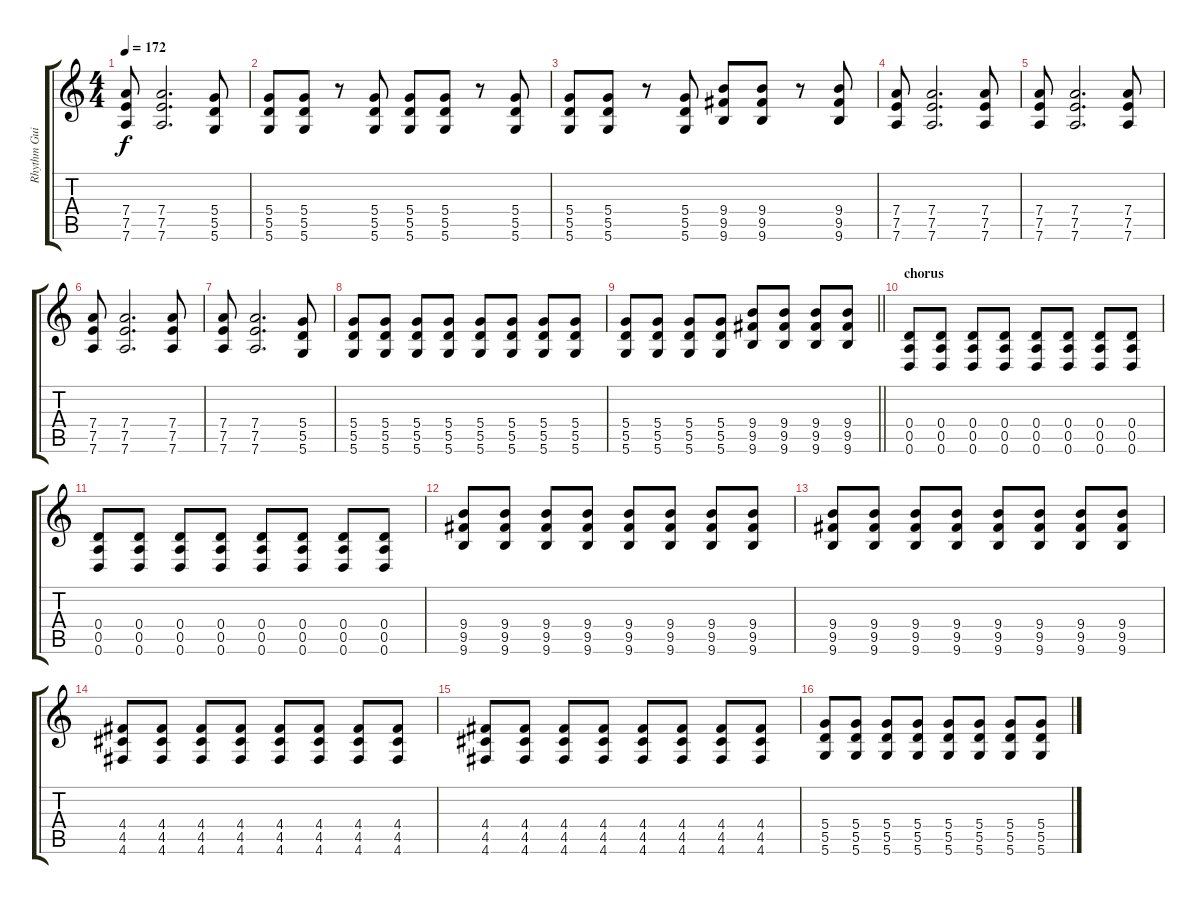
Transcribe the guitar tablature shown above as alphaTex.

\track ("Rhythm Guitar" "Rhythm Gui") {instrument distortionguitar}
\staff {score tabs}
\tuning (E4 B3 G3 D3 A2 D2) {hide}
\ts (4 4)
\tempo 172
\clef g2
\ks c
(7.4 7.5 7.6).8{dy f} (7.4 7.5 7.6).2{d} (5.4 5.5 5.6).8 |
(5.4 5.5 5.6).8 (5.4 5.5 5.6).8 r.8 (5.4 5.5 5.6).8 (5.4 5.5 5.6).8 (5.4 5.5 5.6).8 r.8 (5.4 5.5 5.6).8 |
(5.4 5.5 5.6).8 (5.4 5.5 5.6).8 r.8 (5.4 5.5 5.6).8 (9.4 9.5 9.6).8 (9.4 9.5 9.6).8 r.8 (9.4 9.5 9.6).8 |
(7.4 7.5 7.6).8 (7.4 7.5 7.6).2{d} (7.4 7.5 7.6).8 |
(7.4 7.5 7.6).8 (7.4 7.5 7.6).2{d} (7.4 7.5 7.6).8 |
(7.4 7.5 7.6).8 (7.4 7.5 7.6).2{d} (7.4 7.5 7.6).8 |
(7.4 7.5 7.6).8 (7.4 7.5 7.6).2{d} (5.4 5.5 5.6).8 |
(5.4 5.5 5.6).8 (5.4 5.5 5.6).8 (5.4 5.5 5.6).8 (5.4 5.5 5.6).8 (5.4 5.5 5.6).8 (5.4 5.5 5.6).8 (5.4 5.5 5.6).8 (5.4 5.5 5.6).8 |
\barLineRight lightlight
(5.4 5.5 5.6).8 (5.4 5.5 5.6).8 (5.4 5.5 5.6).8 (5.4 5.5 5.6).8 (9.4 9.5 9.6).8 (9.4 9.5 9.6).8 (9.4 9.5 9.6).8 (9.4 9.5 9.6).8 |
\section ("" "chorus")
(0.4 0.5 0.6).8 (0.4 0.5 0.6).8 (0.4 0.5 0.6).8 (0.4 0.5 0.6).8 (0.4 0.5 0.6).8 (0.4 0.5 0.6).8 (0.4 0.5 0.6).8 (0.4 0.5 0.6).8 |
(0.4 0.5 0.6).8 (0.4 0.5 0.6).8 (0.4 0.5 0.6).8 (0.4 0.5 0.6).8 (0.4 0.5 0.6).8 (0.4 0.5 0.6).8 (0.4 0.5 0.6).8 (0.4 0.5 0.6).8 |
(9.4 9.5 9.6).8 (9.4 9.5 9.6).8 (9.4 9.5 9.6).8 (9.4 9.5 9.6).8 (9.4 9.5 9.6).8 (9.4 9.5 9.6).8 (9.4 9.5 9.6).8 (9.4 9.5 9.6).8 |
(9.4 9.5 9.6).8 (9.4 9.5 9.6).8 (9.4 9.5 9.6).8 (9.4 9.5 9.6).8 (9.4 9.5 9.6).8 (9.4 9.5 9.6).8 (9.4 9.5 9.6).8 (9.4 9.5 9.6).8 |
(4.4 4.5 4.6).8 (4.4 4.5 4.6).8 (4.4 4.5 4.6).8 (4.4 4.5 4.6).8 (4.4 4.5 4.6).8 (4.4 4.5 4.6).8 (4.4 4.5 4.6).8 (4.4 4.5 4.6).8 |
(4.4 4.5 4.6).8 (4.4 4.5 4.6).8 (4.4 4.5 4.6).8 (4.4 4.5 4.6).8 (4.4 4.5 4.6).8 (4.4 4.5 4.6).8 (4.4 4.5 4.6).8 (4.4 4.5 4.6).8 |
(5.4 5.5 5.6).8 (5.4 5.5 5.6).8 (5.4 5.5 5.6).8 (5.4 5.5 5.6).8 (5.4 5.5 5.6).8 (5.4 5.5 5.6).8 (5.4 5.5 5.6).8 (5.4 5.5 5.6).8
